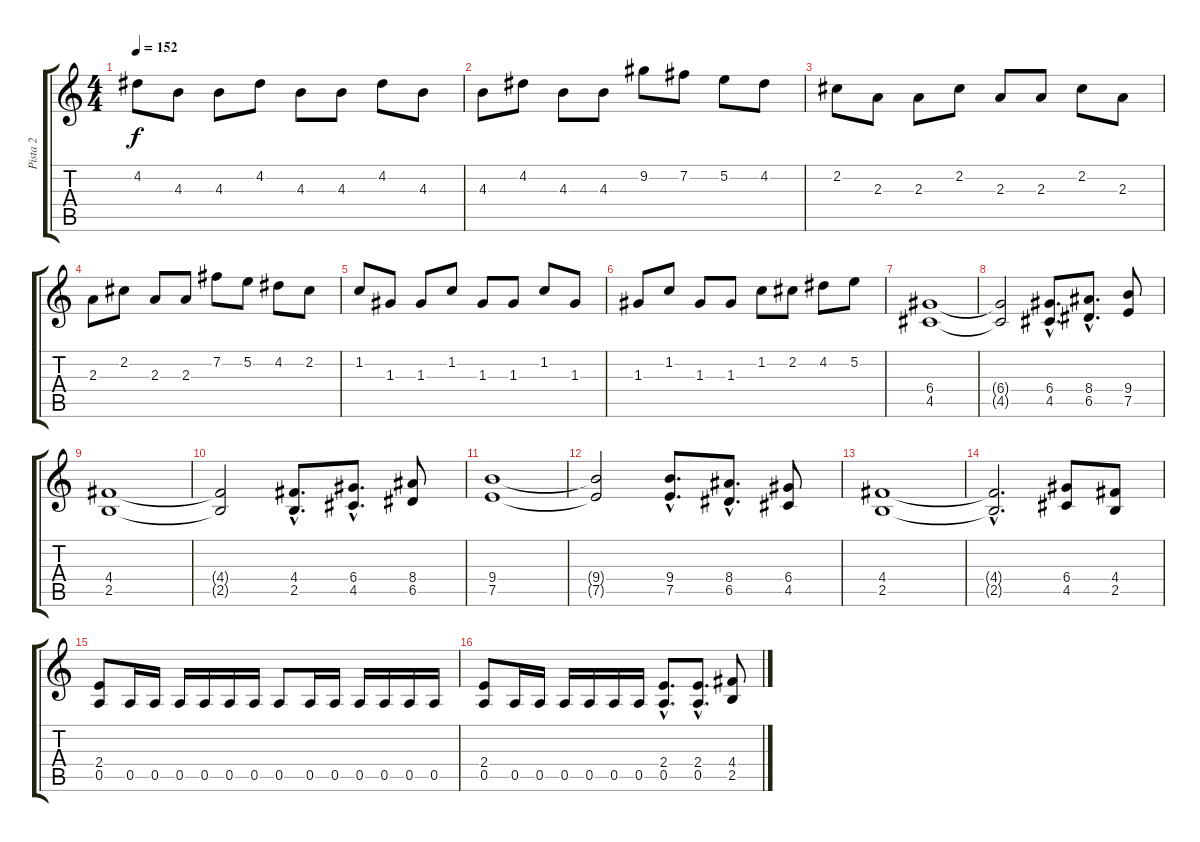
\track ("Pista 2" "Pista 2") {instrument distortionguitar}
\staff {score tabs}
\tuning (E4 B3 G3 D3 A2 E2) {hide}
\ts (4 4)
\tempo 152
\clef g2
\ks c
4.2.8{dy f} 4.3.8 4.3.8 4.2.8 4.3.8 4.3.8 4.2.8 4.3.8 |
4.3.8 4.2.8 4.3.8 4.3.8 9.2.8 7.2.8 5.2.8 4.2.8 |
2.2.8 2.3.8 2.3.8 2.2.8 2.3.8 2.3.8 2.2.8 2.3.8 |
2.3.8 2.2.8 2.3.8 2.3.8 7.2.8 5.2.8 4.2.8 2.2.8 |
1.2.8 1.3.8 1.3.8 1.2.8 1.3.8 1.3.8 1.2.8 1.3.8 |
1.3.8 1.2.8 1.3.8 1.3.8 1.2.8 2.2.8 4.2.8 5.2.8 |
(6.4 4.5).1 |
(6.4{t} 4.5{t}).2 (6.4{hac} 4.5{hac}).8{d} (8.4{hac} 6.5{hac}).8{d} (9.4 7.5).8 |
(4.4 2.5).1 |
(4.4{t} 2.5{t}).2 (4.4{hac} 2.5{hac}).8{d} (6.4{hac} 4.5{hac}).8{d} (8.4 6.5).8 |
(9.4 7.5).1 |
(9.4{t} 7.5{t}).2 (9.4{hac} 7.5{hac}).8{d} (8.4{hac} 6.5{hac}).8{d} (6.4 4.5).8 |
(4.4 2.5).1 |
(4.4{hac t} 2.5{hac t}).2{d} (6.4 4.5).8 (4.4 2.5).8 |
(2.4 0.5).8 0.5.16 0.5.16 0.5.16 0.5.16 0.5.16 0.5.16 0.5.8 0.5.16 0.5.16 0.5.16 0.5.16 0.5.16 0.5.16 |
(2.4 0.5).8 0.5.16 0.5.16 0.5.16 0.5.16 0.5.16 0.5.16 (2.4{hac} 0.5{hac}).8{d} (2.4{hac} 0.5{hac}).8{d} (4.4 2.5).8
